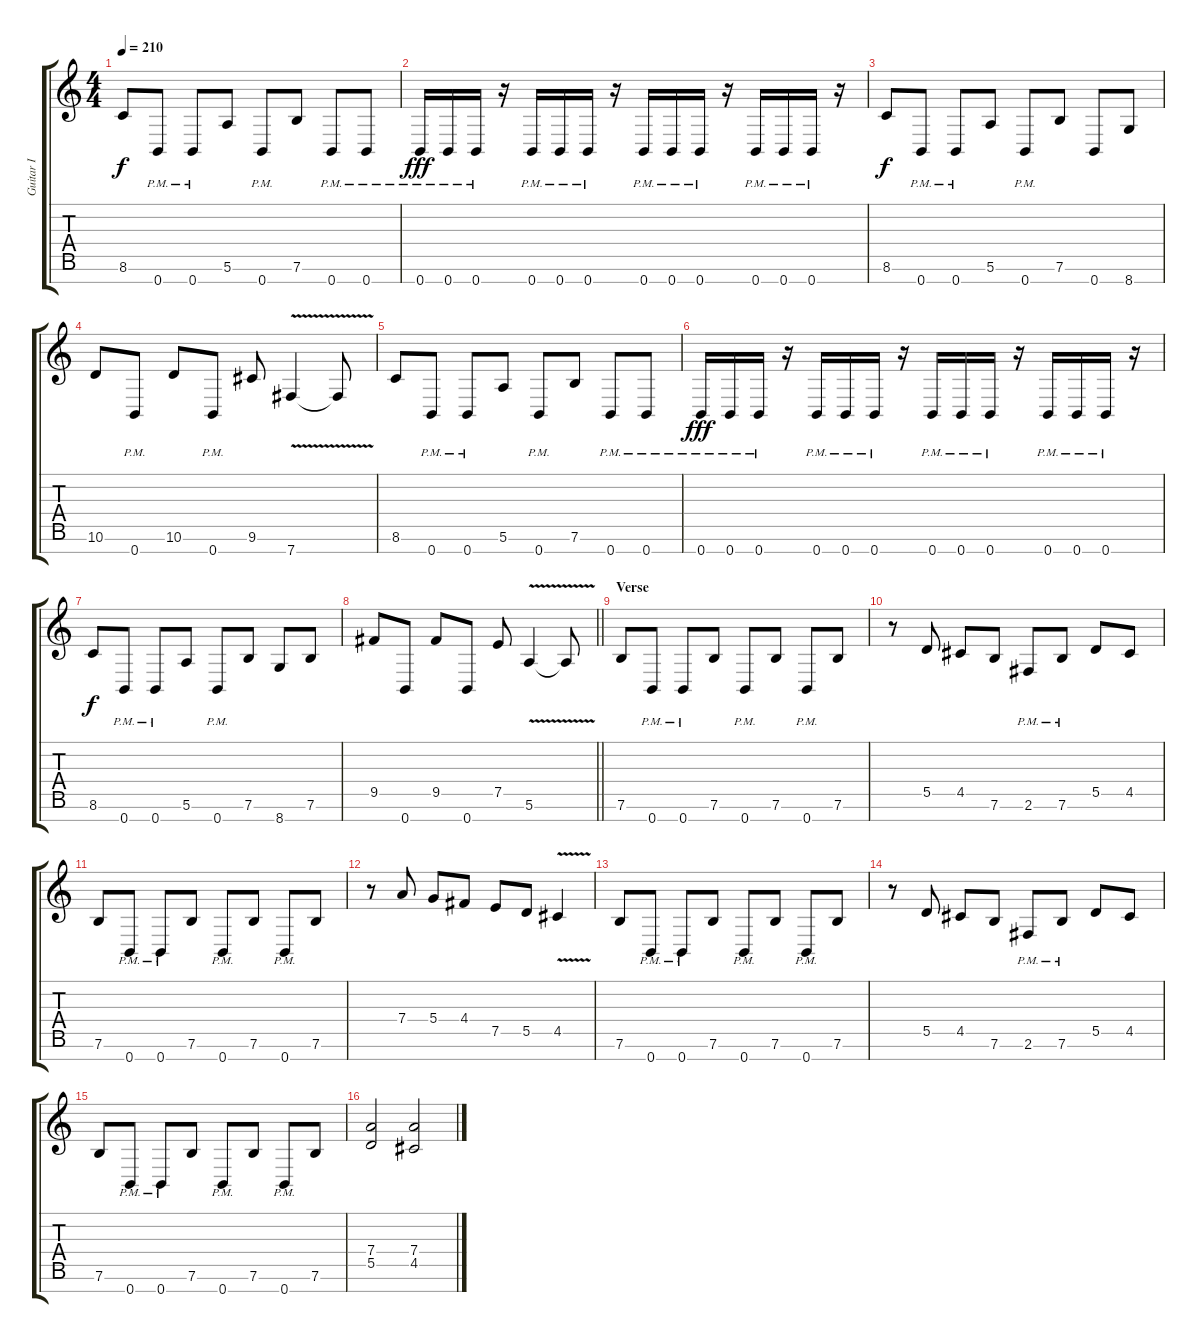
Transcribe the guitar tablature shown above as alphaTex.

\track ("Guitar I" "Guitar I") {instrument distortionguitar}
\staff {score tabs}
\tuning (E4 B3 G3 D3 A2 E2 B1) {hide}
\ts (4 4)
\tempo 210
\clef g2
\ks c
8.6.8{dy f} 0.7{pm}.8 0.7{pm}.8 5.6.8 0.7{pm}.8 7.6.8 0.7{pm}.8 0.7{pm}.8 |
0.7{pm}.16{dy fff} 0.7{pm}.16 0.7{pm}.16 r.16 0.7{pm}.16 0.7{pm}.16 0.7{pm}.16 r.16 0.7{pm}.16 0.7{pm}.16 0.7{pm}.16 r.16 0.7{pm}.16 0.7{pm}.16 0.7{pm}.16 r.16 |
8.6.8{dy f} 0.7{pm}.8 0.7{pm}.8 5.6.8 0.7{pm}.8 7.6.8 0.7.8 8.7.8 |
10.6.8 0.7{pm}.8 10.6.8 0.7{pm}.8 9.6.8 7.7{v}.4 7.7{t}.8 |
8.6.8 0.7{pm}.8 0.7{pm}.8 5.6.8 0.7{pm}.8 7.6.8 0.7{pm}.8 0.7{pm}.8 |
0.7{pm}.16{dy fff} 0.7{pm}.16 0.7{pm}.16 r.16 0.7{pm}.16 0.7{pm}.16 0.7{pm}.16 r.16 0.7{pm}.16 0.7{pm}.16 0.7{pm}.16 r.16 0.7{pm}.16 0.7{pm}.16 0.7{pm}.16 r.16 |
8.6.8{dy f} 0.7{pm}.8 0.7{pm}.8 5.6.8 0.7{pm}.8 7.6.8 8.7.8 7.6.8 |
\barLineRight lightlight
9.5.8 0.7.8 9.5.8 0.7.8 7.5.8 5.6{v}.4 5.6{t}.8 |
\section ("" "Verse")
7.6.8 0.7{pm}.8 0.7{pm}.8 7.6.8 0.7{pm}.8 7.6.8 0.7{pm}.8 7.6.8 |
r.8 5.5.8 4.5.8 7.6.8 2.6{pm}.8 7.6{pm}.8 5.5.8 4.5.8 |
7.6.8 0.7{pm}.8 0.7{pm}.8 7.6.8 0.7{pm}.8 7.6.8 0.7{pm}.8 7.6.8 |
r.8 7.4.8 5.4.8 4.4.8 7.5.8 5.5.8 4.5{v}.4 |
7.6.8 0.7{pm}.8 0.7{pm}.8 7.6.8 0.7{pm}.8 7.6.8 0.7{pm}.8 7.6.8 |
r.8 5.5.8 4.5.8 7.6.8 2.6{pm}.8 7.6{pm}.8 5.5.8 4.5.8 |
7.6.8 0.7{pm}.8 0.7{pm}.8 7.6.8 0.7{pm}.8 7.6.8 0.7{pm}.8 7.6.8 |
(7.4 5.5).2 (7.4 4.5).2
